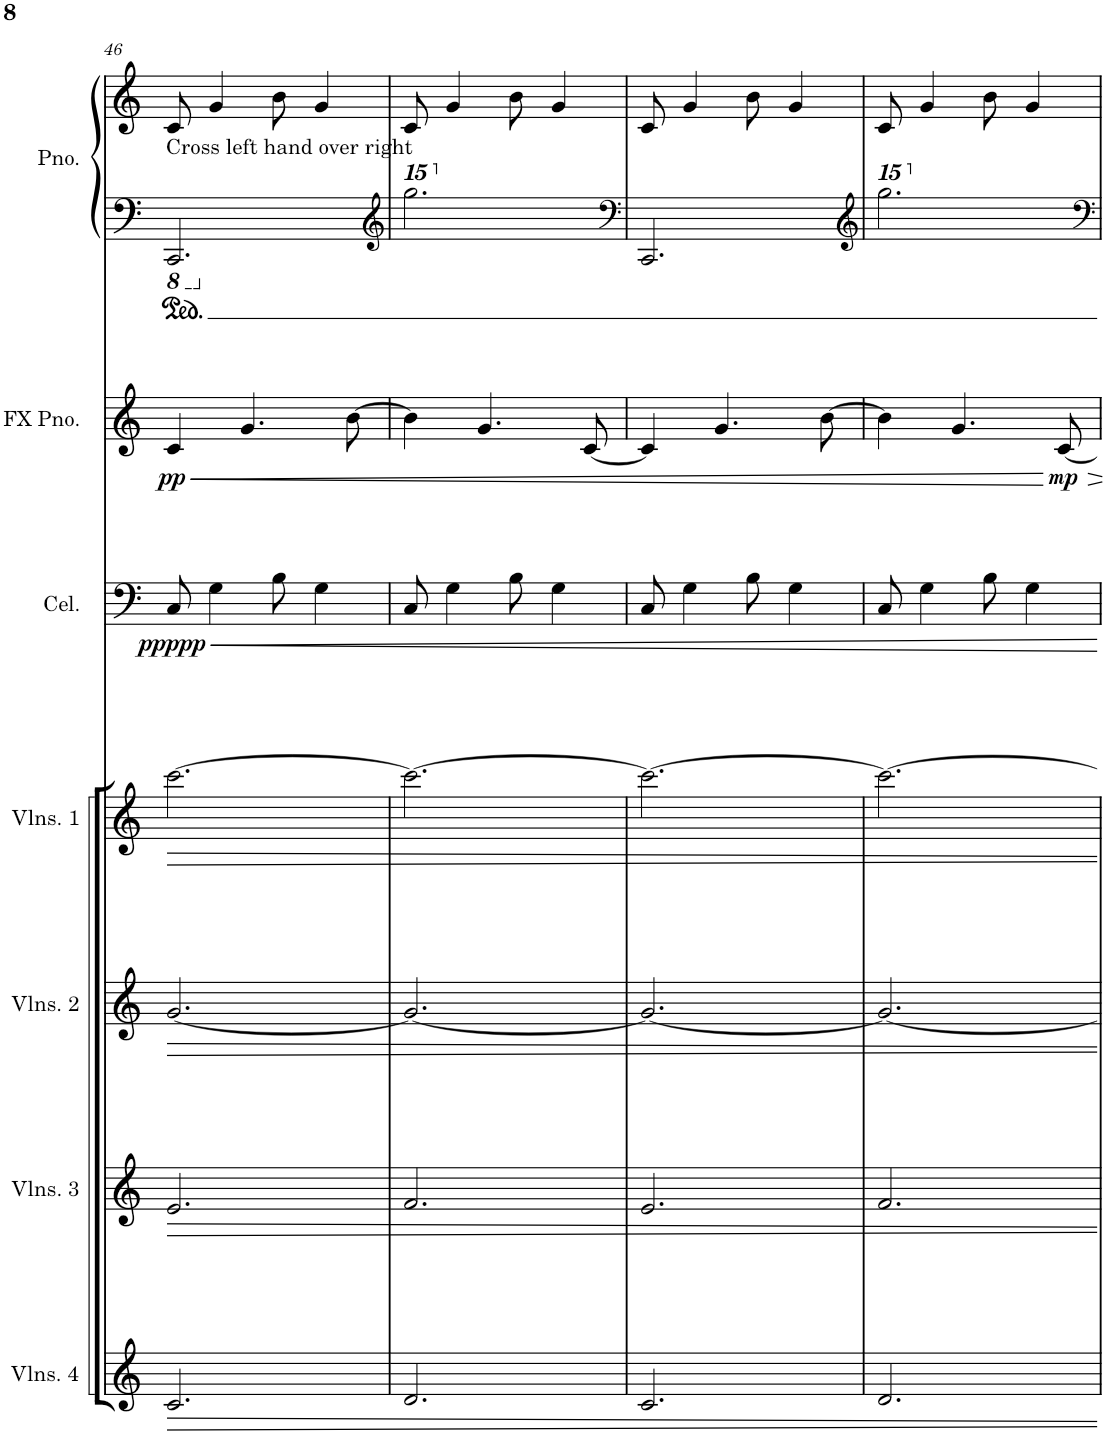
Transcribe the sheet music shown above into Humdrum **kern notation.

**kern	**kern	**kern	**kern	**kern	**dynam	**kern	**dynam	**kern	**kern
*part7	*part6	*part5	*part4	*part3	*part3	*part2	*part2	*part1	*part1
*staff8	*staff7	*staff6	*staff5	*staff4	*staff4	*staff3	*staff3	*staff2	*staff1
*I"Violins 4	*I"Violins 3	*I"Violins 2	*I"Violins 1	*I"Celesta	*	*I"Effect piano	*	*I"Piano	*
*I'Vlns. 4	*I'Vlns. 3	*I'Vlns. 2	*I'Vlns. 1	*I'Cel.	*	*	*	*I'Pno.	*
!!LO:PB:g=z
*clefG2	*clefG2	*clefG2	*clefG2	*clefF4	*	*clefG2	*	*clefF4	*clefG2
*k[]	*k[]	*k[]	*k[]	*k[]	*	*k[]	*	*k[]	*k[]
*M6/8	*M6/8	*M6/8	*M6/8	*M6/8	*	*M6/8	*	*M6/8	*M6/8
=46	=46	=46	=46	=46	=46	=46	=46	=46	=46
!	!	!	!	!	!	!	!LO:HP:b	!	!
*	*	*	*	*	*	*	*	*8ba	*
!	!	!	!	!	!	!	!	!LO:TX:a:t=Cross left hand over right	!
!	!	!	!	!	!LO:DY:b	!	!LO:DY:n=1:b	!	!
2.c/	2.e/	[2.g/	[2.ccc\	8C/	ppppp	4c/	< pp	2.CCC/	8c/
.	.	.	.	4G\	.	.	.	.	4g/
.	.	.	.	.	.	4.g/	.	.	.
.	.	.	.	8B\	.	.	.	.	8b\
.	.	.	.	4G\	.	.	.	.	4g/
.	.	.	.	.	.	[8b\	.	.	.
=47	=47	=47	=47	=47	=47	=47	=47	=47	=47
*	*	*	*	*	*	*	*	*clefG2	*
*	*	*	*	*	*	*	*	*X8ba	*
*	*	*	*	*	*	*	*	*15ma	*
2.d/	2.f/	2.g/_	2.ccc\_	8C/	.	4b\]	.	2.gggg\	8c/
.	.	.	.	4G\	.	.	.	.	4g/
.	.	.	.	.	.	4.g/	.	.	.
.	.	.	.	8B\	.	.	.	.	8b\
.	.	.	.	4G\	.	.	.	.	4g/
.	.	.	.	.	.	[8c/	.	.	.
=48	=48	=48	=48	=48	=48	=48	=48	=48	=48
*	*	*	*	*	*	*	*	*clefF4	*
*	*	*	*	*	*	*	*	*X15ma	*
2.c/	2.e/	2.g/_	2.ccc\_	8C/	.	4c/]	.	2.CC/	8c/
.	.	.	.	4G\	.	.	.	.	4g/
.	.	.	.	.	.	4.g/	.	.	.
.	.	.	.	8B\	.	.	.	.	8b\
.	.	.	.	4G\	.	.	.	.	4g/
.	.	.	.	.	.	[8b\	.	.	.
=49	=49	=49	=49	=49	=49	=49	=49	=49	=49
*	*	*	*	*	*	*	*	*clefG2	*
*	*	*	*	*	*	*	*	*15ma	*
2.d/	2.f/	2.g/_	2.ccc\_	8C/	.	4b\]	.	2.gggg\	8c/
.	.	.	.	4G\	.	.	.	.	4g/
.	.	.	.	.	.	4.g/	.	.	.
.	.	.	.	8B\	.	.	.	.	8b\
.	.	.	.	4G\	.	.	.	.	4g/
!	!	!	!	!	!	!	!LO:DY:n=1:b	!	!
.	.	.	.	.	.	[8c/	[ mp	.	.
*	*	*	*	*	*	*	*	*X15ma	*
=	=	=	=	=	=	=	=	=	=
*-	*-	*-	*-	*-	*-	*-	*-	*-	*-
